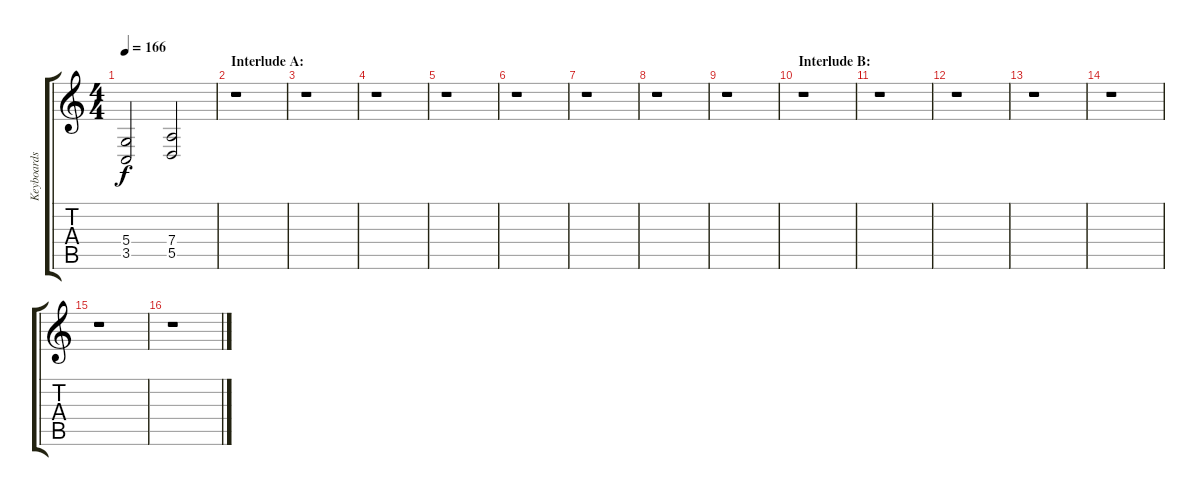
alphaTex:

\track ("Keyboards" "Keyboards") {instrument voiceoohs}
\staff {score tabs}
\tuning (E4 B3 G3 D3 A2 E2) {hide}
\ts (4 4)
\tempo 166
\clef g2
\ks c
(5.4 3.5).2{dy f} (7.4 5.5).2 |
\section ("" "Interlude A:")
r.1 |
r.1 |
r.1 |
r.1 |
r.1 |
r.1 |
r.1 |
r.1 |
\section ("" "Interlude B:")
r.1 |
r.1 |
r.1 |
r.1 |
r.1 |
r.1 |
r.1
